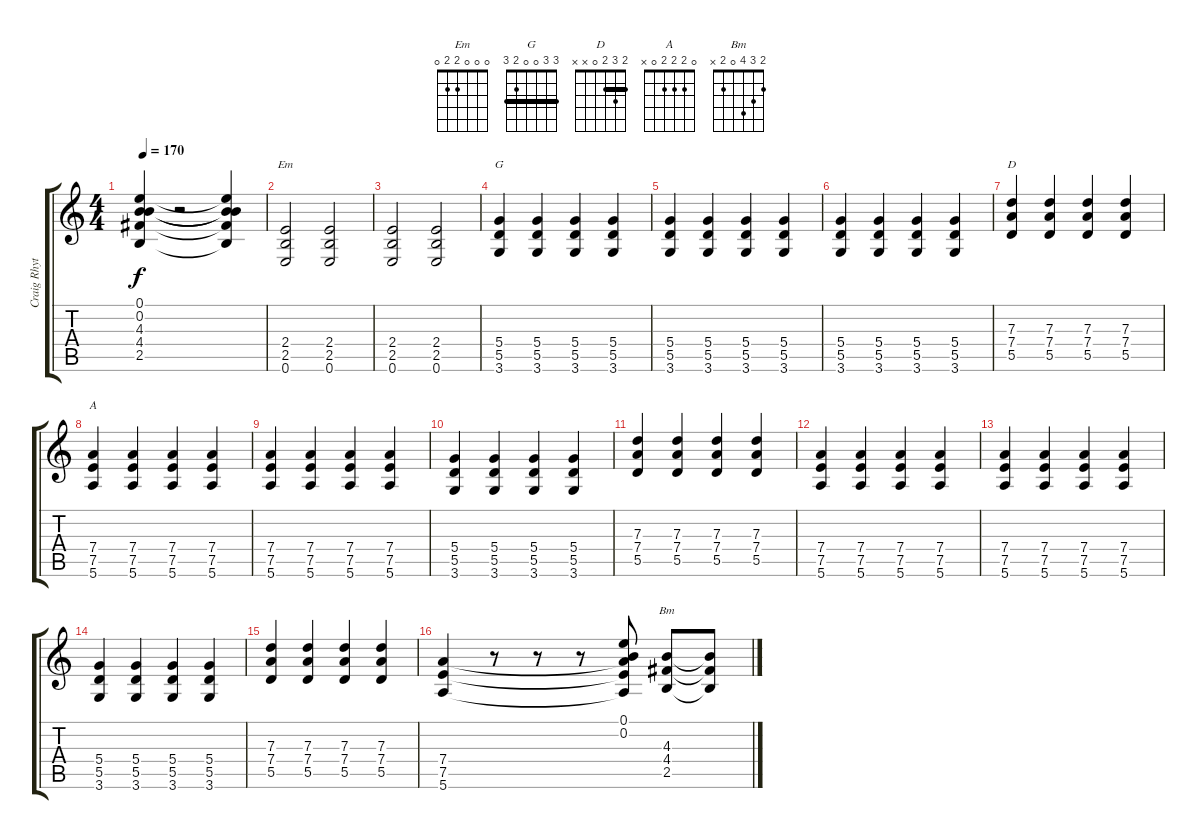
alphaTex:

\track ("Craig Rhythm 2" "Craig Rhyt") {instrument overdrivenguitar}
\staff {score tabs}
\tuning (E4 B3 G3 D3 A2 E2) {hide}
\chord ("Em" 0 0 0 2 2 0)
\chord ("G" 3 3 0 0 2 3) {barre 3}
\chord ("D" 2 3 2 0 x x) {barre 2}
\chord ("A" 0 2 2 2 0 x)
\chord ("Bm" 2 3 4 0 2 x)
\ts (4 4)
\tempo 170
\clef g2
\ks c
(0.1{t} 0.2{t} 4.3{t} 4.4{t} 2.5{t}).4{dy f} r.2 (0.1{t} 0.2{t} 4.3{t} 4.4{t} 2.5{t}).4 |
(2.4 2.5 0.6).2{ch "Em"} (2.4 2.5 0.6).2 |
(2.4 2.5 0.6).2 (2.4 2.5 0.6).2 |
(5.4 5.5 3.6).4{ch "G"} (5.4 5.5 3.6).4 (5.4 5.5 3.6).4 (5.4 5.5 3.6).4 |
(5.4 5.5 3.6).4 (5.4 5.5 3.6).4 (5.4 5.5 3.6).4 (5.4 5.5 3.6).4 |
(5.4 5.5 3.6).4 (5.4 5.5 3.6).4 (5.4 5.5 3.6).4 (5.4 5.5 3.6).4 |
(7.3 7.4 5.5).4{ch "D"} (7.3 7.4 5.5).4 (7.3 7.4 5.5).4 (7.3 7.4 5.5).4 |
(7.4 7.5 5.6).4{ch "A"} (7.4 7.5 5.6).4 (7.4 7.5 5.6).4 (7.4 7.5 5.6).4 |
(7.4 7.5 5.6).4 (7.4 7.5 5.6).4 (7.4 7.5 5.6).4 (7.4 7.5 5.6).4 |
(5.4 5.5 3.6).4 (5.4 5.5 3.6).4 (5.4 5.5 3.6).4 (5.4 5.5 3.6).4 |
(7.3 7.4 5.5).4 (7.3 7.4 5.5).4 (7.3 7.4 5.5).4 (7.3 7.4 5.5).4 |
(7.4 7.5 5.6).4 (7.4 7.5 5.6).4 (7.4 7.5 5.6).4 (7.4 7.5 5.6).4 |
(7.4 7.5 5.6).4 (7.4 7.5 5.6).4 (7.4 7.5 5.6).4 (7.4 7.5 5.6).4 |
(5.4 5.5 3.6).4 (5.4 5.5 3.6).4 (5.4 5.5 3.6).4 (5.4 5.5 3.6).4 |
(7.3 7.4 5.5).4 (7.3 7.4 5.5).4 (7.3 7.4 5.5).4 (7.3 7.4 5.5).4 |
(7.4 7.5 5.6).4 r.8 r.8 r.8 (0.1 0.2 7.4{t} 7.5{t} 5.6{t}).8 (4.3 4.4 2.5).8{ch "Bm"} (4.3{t} 4.4{t} 2.5{t}).8
